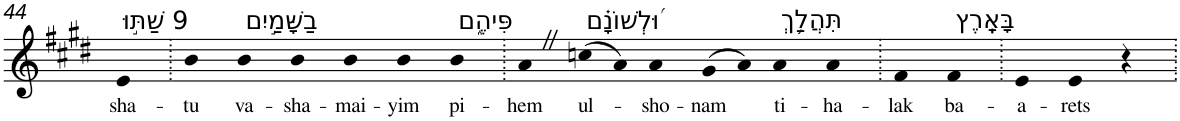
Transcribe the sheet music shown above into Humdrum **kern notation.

**kern	**text
*part1	*part1
*staff1	*staff1
*I"Piano	*
*I'Pno	*
!!LO:PB:g=z
*clefG2	*
*k[f#c#g#d#]	*
*E:	*
=44	=44
!LO:TX:a:t=9 שַׁתּ֣וּ	!
!	!LO:LY:b
4e	sha-
=45.	=45.
!	!LO:LY:b
4b	-tu
!LO:TX:a:t=בַשָּׁמַ֣יִם	!
!	!LO:LY:b
4b	va-
!	!LO:LY:b
4b	-sha-
!	!LO:LY:b
4b	-mai-
!	!LO:LY:b
4b	-yim
!LO:TX:a:t=פִּיהֶ֑ם	!
!	!LO:LY:b
4b	pi-
=46.	=46.
!	!LO:LY:b
4aZ	-hem
!LO:TX:a:t=וּ֝לְשׁוֹנָ֗ם	!
!	!LO:LY:b
(>8ccn	ul-
8a)	.
!	!LO:LY:b
4a	-sho-
!	!LO:LY:b
(>8g#	-nam
8a)	.
!LO:TX:a:t=תִּהֲלַ֥ךְ	!
!	!LO:LY:b
4a	ti-
!	!LO:LY:b
4a	-ha-
=47.	=47.
!	!LO:LY:b
4f#	-lak
!LO:TX:a:t=בָּאָֽרֶץ	!
!	!LO:LY:b
4f#	ba-
=48.	=48.
!	!LO:LY:b
4e	-a-
!	!LO:LY:b
4e	-rets
4r	.
=.	=.
*-	*-
